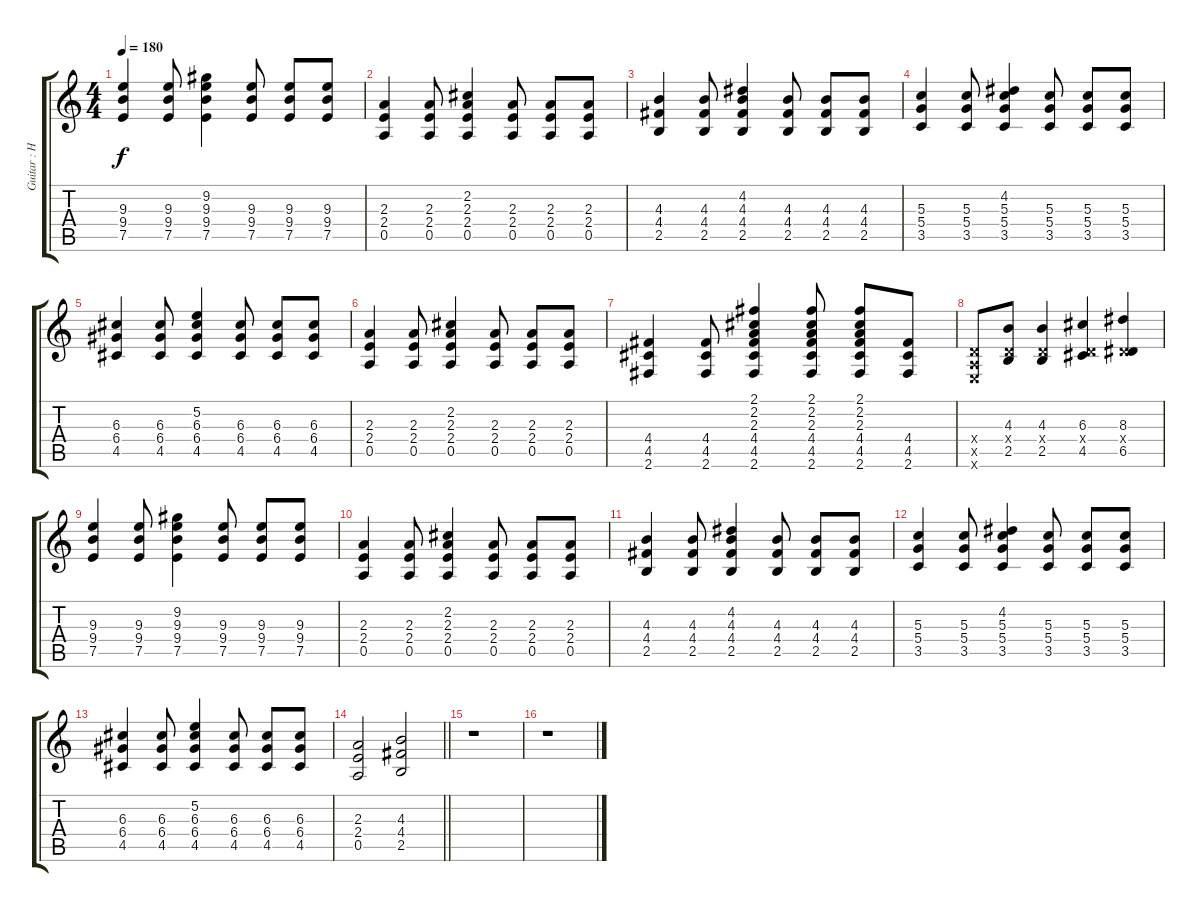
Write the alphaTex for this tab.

\track ("Guitar : Hirasawa Yui - San" "Guitar : H") {instrument overdrivenguitar}
\staff {score tabs}
\tuning (E4 B3 G3 D3 A2 E2) {hide}
\ts (4 4)
\tempo 180
\clef g2
\ks c
(9.3 9.4 7.5).4{dy f} (9.3 9.4 7.5).8 (9.2 9.3 9.4 7.5).4 (9.3 9.4 7.5).8 (9.3 9.4 7.5).8 (9.3 9.4 7.5).8 |
(2.3 2.4 0.5).4 (2.3 2.4 0.5).8 (2.2 2.3 2.4 0.5).4 (2.3 2.4 0.5).8 (2.3 2.4 0.5).8 (2.3 2.4 0.5).8 |
(4.3 4.4 2.5).4 (4.3 4.4 2.5).8 (4.2 4.3 4.4 2.5).4 (4.3 4.4 2.5).8 (4.3 4.4 2.5).8 (4.3 4.4 2.5).8 |
(5.3 5.4 3.5).4 (5.3 5.4 3.5).8 (4.2 5.3 5.4 3.5).4 (5.3 5.4 3.5).8 (5.3 5.4 3.5).8 (5.3 5.4 3.5).8 |
(6.3 6.4 4.5).4 (6.3 6.4 4.5).8 (5.2 6.3 6.4 4.5).4 (6.3 6.4 4.5).8 (6.3 6.4 4.5).8 (6.3 6.4 4.5).8 |
(2.3 2.4 0.5).4 (2.3 2.4 0.5).8 (2.2 2.3 2.4 0.5).4 (2.3 2.4 0.5).8 (2.3 2.4 0.5).8 (2.3 2.4 0.5).8 |
(4.4 4.5 2.6).4 (4.4 4.5 2.6).8 (2.1 2.2 2.3 4.4 4.5 2.6).4 (2.1 2.2 2.3 4.4 4.5 2.6).8 (2.1 2.2 2.3 4.4 4.5 2.6).8 (4.4 4.5 2.6).8 |
(0.4{x} 0.5{x} 0.6{x}).8 (4.3 0.4{x} 2.5).8 (4.3 0.4{x} 2.5).4 (6.3 0.4{x} 4.5).4 (8.3 0.4{x} 6.5).4 |
(9.3 9.4 7.5).4 (9.3 9.4 7.5).8 (9.2 9.3 9.4 7.5).4 (9.3 9.4 7.5).8 (9.3 9.4 7.5).8 (9.3 9.4 7.5).8 |
(2.3 2.4 0.5).4 (2.3 2.4 0.5).8 (2.2 2.3 2.4 0.5).4 (2.3 2.4 0.5).8 (2.3 2.4 0.5).8 (2.3 2.4 0.5).8 |
(4.3 4.4 2.5).4 (4.3 4.4 2.5).8 (4.2 4.3 4.4 2.5).4 (4.3 4.4 2.5).8 (4.3 4.4 2.5).8 (4.3 4.4 2.5).8 |
(5.3 5.4 3.5).4 (5.3 5.4 3.5).8 (4.2 5.3 5.4 3.5).4 (5.3 5.4 3.5).8 (5.3 5.4 3.5).8 (5.3 5.4 3.5).8 |
(6.3 6.4 4.5).4 (6.3 6.4 4.5).8 (5.2 6.3 6.4 4.5).4 (6.3 6.4 4.5).8 (6.3 6.4 4.5).8 (6.3 6.4 4.5).8 |
\barLineRight lightlight
(2.3 2.4 0.5).2 (4.3 4.4 2.5).2 |
r.1 |
r.1
